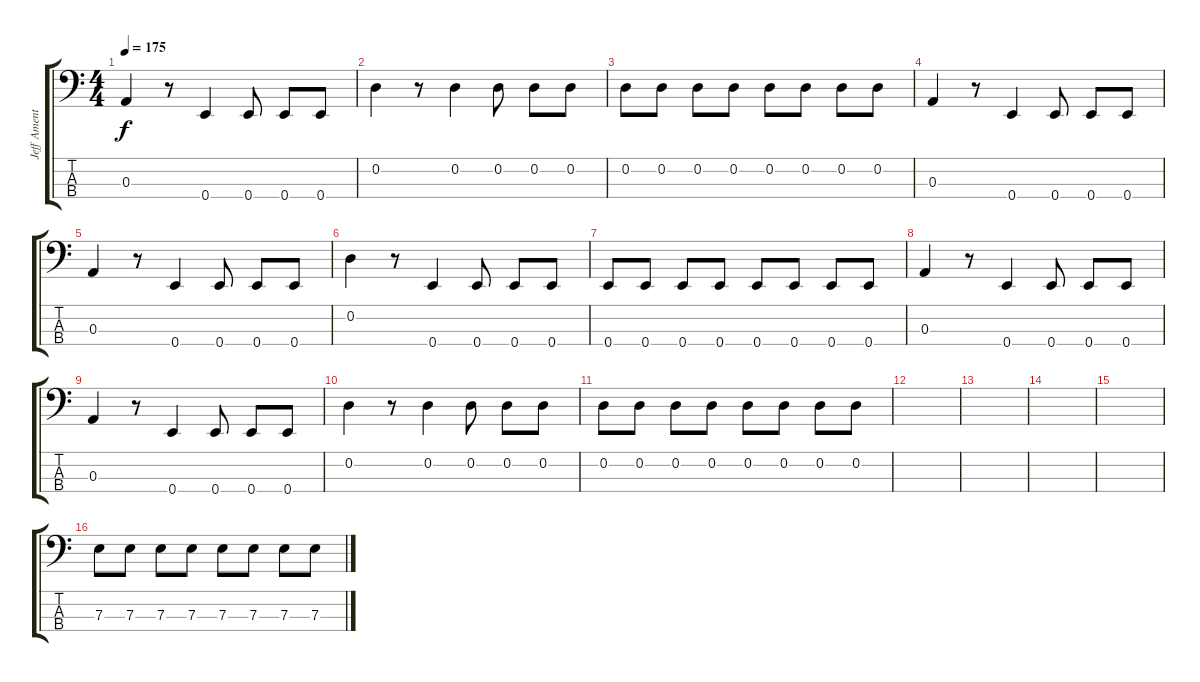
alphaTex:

\track ("Jeff Ament" "Jeff Ament") {instrument electricbassfinger}
\staff {score tabs}
\tuning (G2 D2 A1 E1) {hide}
\ts (4 4)
\tempo 175
\clef f4
\ks c
0.3.4{dy f} r.8 0.4.4 0.4.8 0.4.8 0.4.8 |
0.2.4 r.8 0.2.4 0.2.8 0.2.8 0.2.8 |
0.2.8 0.2.8 0.2.8 0.2.8 0.2.8 0.2.8 0.2.8 0.2.8 |
0.3.4 r.8 0.4.4 0.4.8 0.4.8 0.4.8 |
0.3.4 r.8 0.4.4 0.4.8 0.4.8 0.4.8 |
0.2.4 r.8 0.4.4 0.4.8 0.4.8 0.4.8 |
0.4.8 0.4.8 0.4.8 0.4.8 0.4.8 0.4.8 0.4.8 0.4.8 |
0.3.4 r.8 0.4.4 0.4.8 0.4.8 0.4.8 |
0.3.4 r.8 0.4.4 0.4.8 0.4.8 0.4.8 |
0.2.4 r.8 0.2.4 0.2.8 0.2.8 0.2.8 |
0.2.8 0.2.8 0.2.8 0.2.8 0.2.8 0.2.8 0.2.8 0.2.8 |
|
|
|
|
7.3.8 7.3.8 7.3.8 7.3.8 7.3.8 7.3.8 7.3.8 7.3.8
